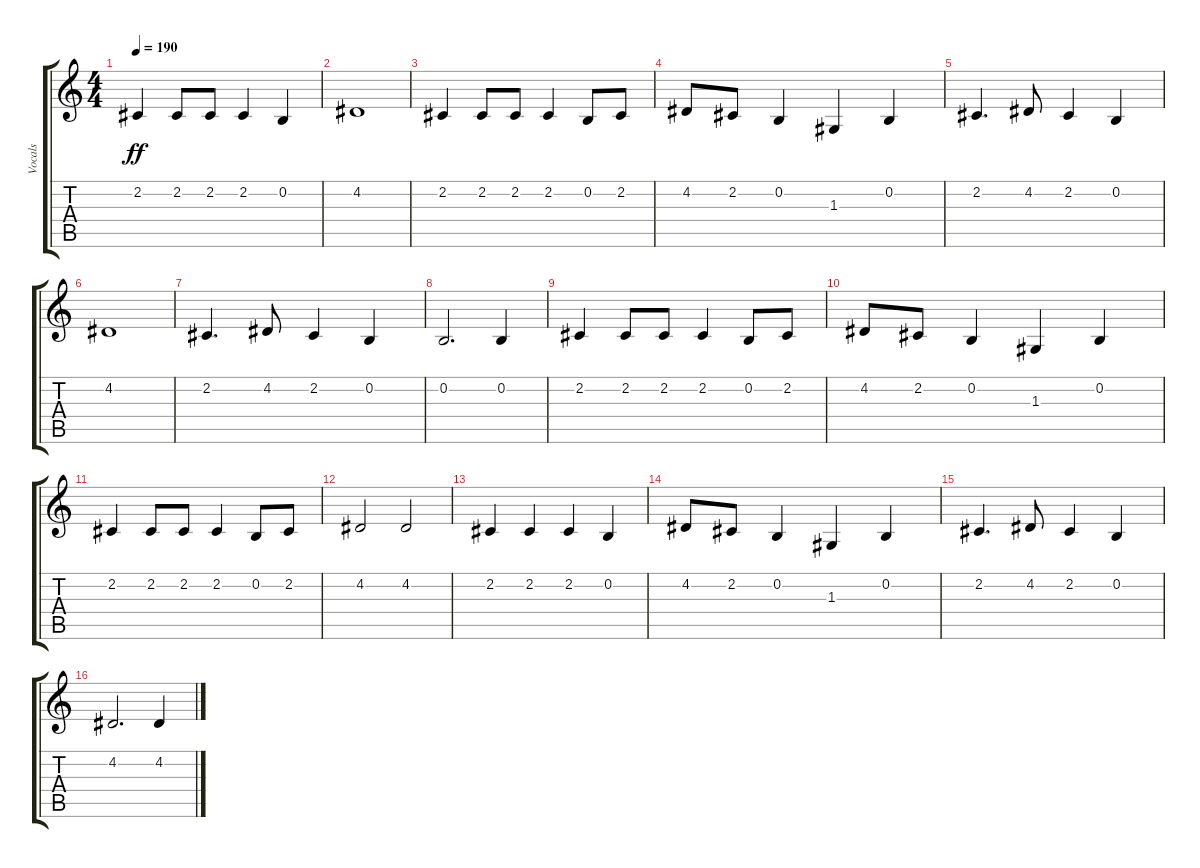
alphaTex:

\track ("Vocals" "Vocals") {instrument lead1square}
\staff {score tabs}
\tuning (E4 B3 G3 D3 A2 E2) {hide}
\ts (4 4)
\tempo 190
\clef g2
\ks c
2.2.4{dy ff} 2.2.8 2.2.8 2.2.4 0.2.4 |
4.2.1 |
2.2.4 2.2.8 2.2.8 2.2.4 0.2.8 2.2.8 |
4.2.8 2.2.8 0.2.4 1.3.4 0.2.4 |
2.2.4{d} 4.2.8 2.2.4 0.2.4 |
4.2.1 |
2.2.4{d} 4.2.8 2.2.4 0.2.4 |
0.2.2{d} 0.2.4 |
2.2.4 2.2.8 2.2.8 2.2.4 0.2.8 2.2.8 |
4.2.8 2.2.8 0.2.4 1.3.4 0.2.4 |
2.2.4 2.2.8 2.2.8 2.2.4 0.2.8 2.2.8 |
4.2.2 4.2.2 |
2.2.4 2.2.4 2.2.4 0.2.4 |
4.2.8 2.2.8 0.2.4 1.3.4 0.2.4 |
2.2.4{d} 4.2.8 2.2.4 0.2.4 |
4.2.2{d} 4.2.4
